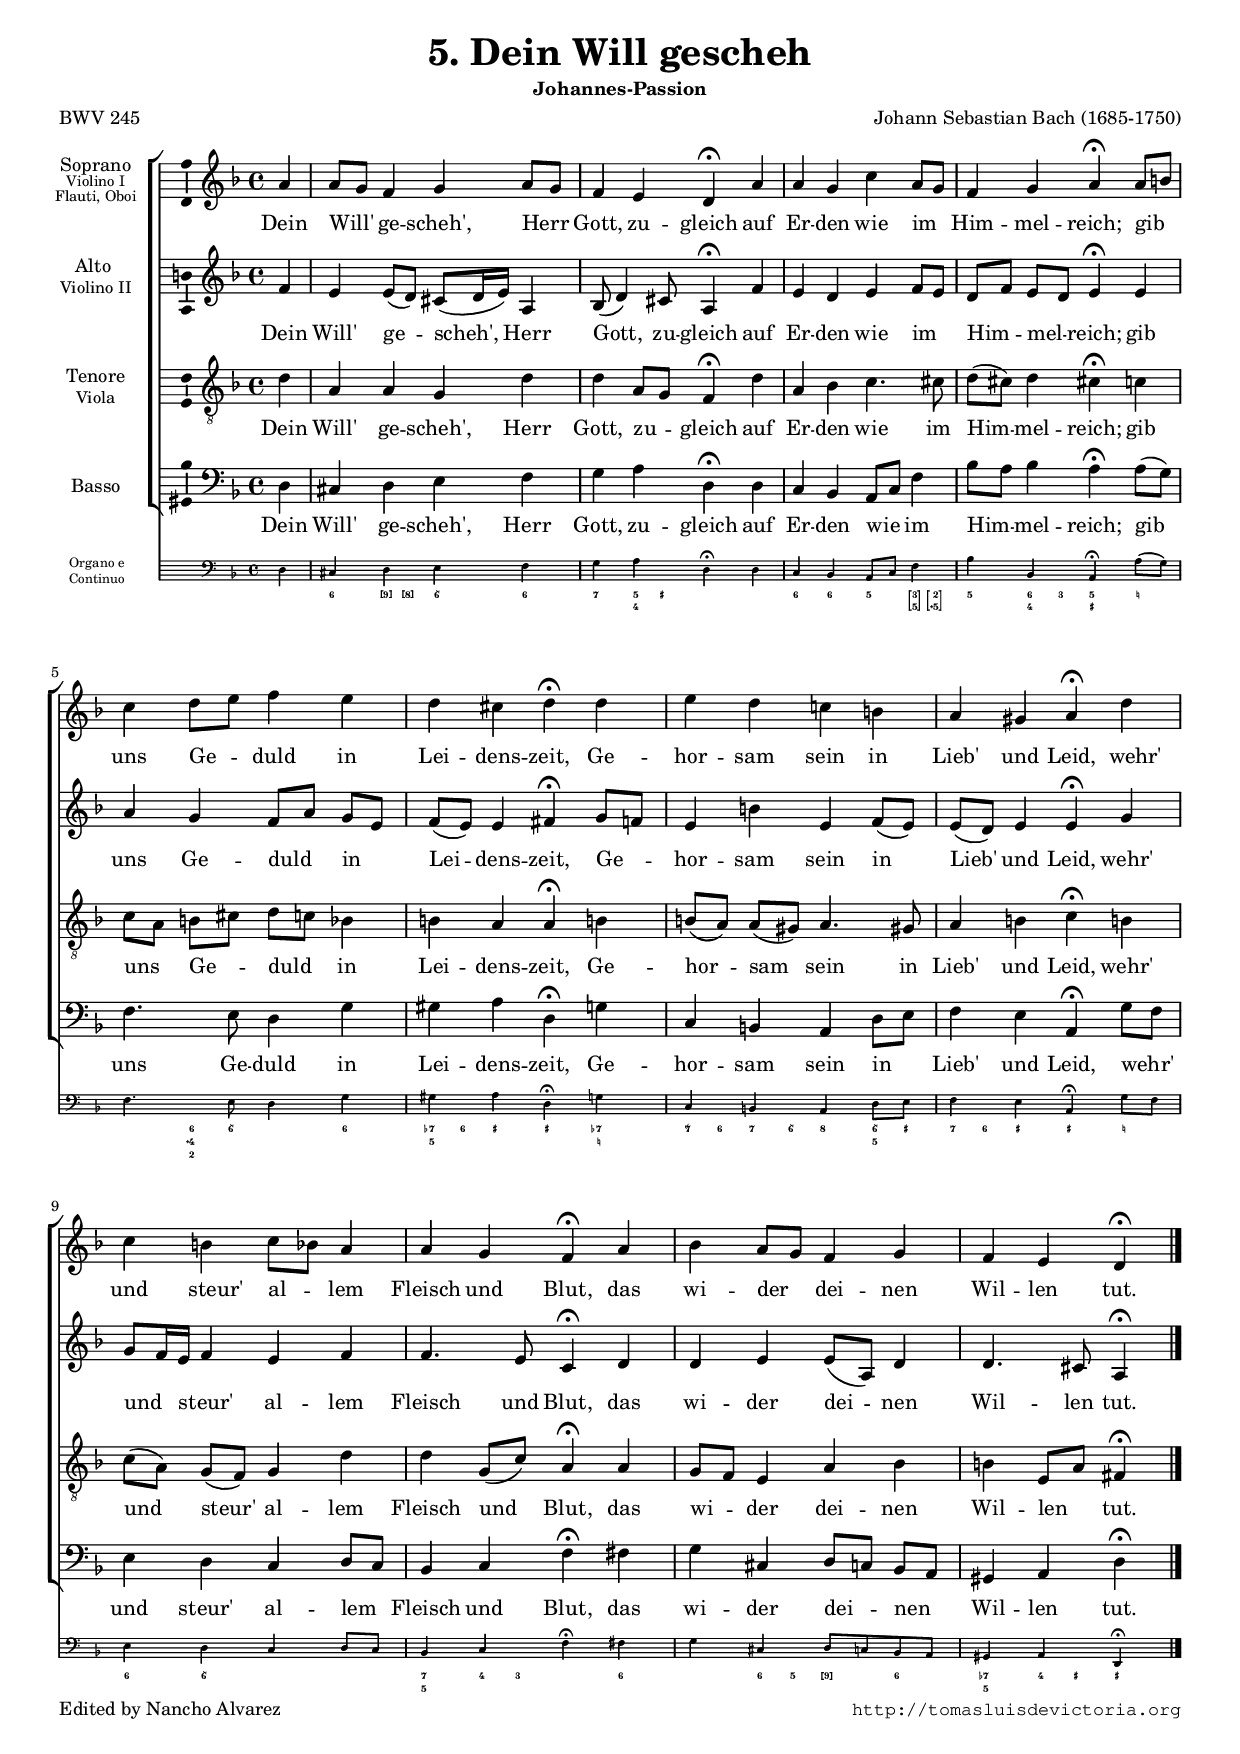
\version "2.22.0"

#(set-default-paper-size "a4")
#(set-global-staff-size 16.2)
#(ly:set-option 'point-and-click #f)
%mobile -s14.0 -i1.0 -m6

italicas=\override LyricText.font-shape = #'italic
rectas=\override LyricText.font-shape = #'upright
ss=\once \set suggestAccidentals = ##t
mtempo={\tempo 4 = 60}
mtempob={\tempo 4 = 30}
mt=#(define-music-function (offset) (number?) ; move lyric text
      #{ \once \override LyricText.X-offset = -$offset #})


htitle="BWV 245 - Dein Will gescheh"
hcomposer="Bach"

\header {
	title=\markup{\fontsize #2 "5. Dein Will gescheh"}
	subtitle=\markup{\smaller "Johannes-Passion"}
%        subsubtitle=\markup{"BWV 245" \vspace #0 }
        composer="Johann Sebastian Bach (1685-1750)"
        pdfauthor=\composer
        %opus="(-)"
	poet=\markup{"BWV 245"}
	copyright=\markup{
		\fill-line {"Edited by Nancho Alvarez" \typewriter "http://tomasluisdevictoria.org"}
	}
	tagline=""
}

global={\key d \minor \time 4/4 \partial 4
        \skip 1*12 \bar "|."
}


cantus=\relative c''{
  a4
  a8[ g] f4 g a8[ g]
  f4 e \mtempob d^\fermata \mtempo a'
  a g c a8[ g]
  f4 g \mtempob a^\fermata \mtempo a8[ b]
  c4 d8[ e] f4 e
  d cis \mtempob d^\fermata \mtempo d
  e d c! b!
  a gis \mtempob a^\fermata \mtempo d
  c b c8[ bes] a4
  a4 g \mtempob f^\fermata \mtempo a
  bes4 a8[ g] f4 g
  f e \mtempob d^\fermata
}

altus=\relative c'{
  f4
  e e8[( d)] cis8[( d16 e]) a,4
  bes8( d4) cis8 a4^\fermata f'
  e d e f8[ e]
  d[ f] e[ d] e4^\fermata e
  a g f8[ a] g[ e]
  f[( e)] e4 fis^\fermata g8[ f]
  e4 b' e, f8[( e)]
  e8[( d)] e4 e^\fermata g
  g8[ f16 e] f4 e f
  f4. e8 c4^\fermata d
  d e e8[( a,)] d4
  d4. cis8 a4^\fermata
}

tenor=\relative c'{
  d4
  a a g d'
  d a8[ g] f4^\fermata d'
  a bes c4. cis8
  d8[( cis)] d4 cis!^\fermata c
  c8[ a] b[ cis] d[ c] bes4
  b4 a a^\fermata b!
  b8[( a)] a([ gis]) a4. gis!8
  a4 b c^\fermata b!
  c8[( a]) g8[( f]) g4 d'
  d g,8[( c]) a4^\fermata a
  g8[ f] e4 a bes
  b4 e,8[ a] fis4^\fermata
}

bassus=\relative c{
  d4
  cis d e f
  g a d,^\fermata d
  c bes a8[ c] f4
  bes8[ a] bes4 a^\fermata a8[( g])
  f4. e8 d4 g
  gis a d,^\fermata g
  c, b a d8[ e]
  f4 e a,^\fermata g'8[ f]
  e4 d c d8[ c]
  bes4 c f^\fermata fis
  g cis, d8[ c] bes[ a]
  gis4 a d^\fermata
}

continuo=\relative c{
  \set autoBeaming=##t
  d4
  cis d e f
  g a d,^\fermata d
  c bes a8[ c] f4
  bes4 bes,4 a^\fermata a'8[( g])
  f4. e8 d4 g
  gis a d,^\fermata g
  c, b a d8[ e]
  f4 e a,^\fermata g'8[ f]
  e4 d c d8[ c]
  bes4 c f^\fermata fis
  g cis, d8[ c bes a]
  gis4 a d,^\fermata

}

cifrado=\figuremode{
 \override FiguredBass.BassFigure #'font-size = #-3
 s4
 <6>4 <[9]>8 <[8]> <6\\>4 <6>
 <7> <5 4>8 <_+> s2
 <6>4 <6> <5> <[3 5]>8 <[2 5\+]>
 <5>4 <6 4>8 <3> <5 _+>4 <_!>
 s4 <6 4\+ 2>8 <6\\> s4 <6>
 <7- 5>8 <6> <_+>4 <_+> <7- _!>
 <7\\>8 <6> <7> <6\\> <8>4 <6\\ 5>8 <_+>
 <7>8 <6> <_+>4 <_+> <_!>
 <6>4 <6\\> s2
 <7 5>4 <4>8 <3> s4 <6>
 s4 <6>8 <5> <[9]>4 <6>
 <7- 5> <4>8 <_+> <_+>4
}


textocantus=\lyricmode{
Dein Will' ge -- scheh', Herr Gott, zu -- gleich
auf Er -- den wie im Him -- mel -- reich;
gib uns Ge -- duld in Lei -- dens -- zeit, % gieb
Ge -- hor -- sam sein in Lieb' und Leid,
\mt #1.5
wehr' und
\mt #1.5
steur' al -- lem Fleisch und Blut,
das wi -- der dei -- nen Wil -- len tut. % thut
}

textoaltus=\lyricmode{
Dein Will' ge -- scheh', Herr Gott, zu -- gleich
auf Er -- den wie im Him -- mel -- reich;
gib uns Ge -- duld in Lei -- dens -- zeit, % gieb
Ge -- hor -- sam sein in Lieb' und Leid,
wehr' und steur' al -- lem Fleisch und Blut,
das wi -- der dei -- nen Wil -- len tut. % thut

}

textotenor=\lyricmode{
Dein Will' ge -- scheh', Herr Gott, zu -- gleich
auf Er -- den wie im Him -- mel -- reich;
gib uns Ge -- duld in Lei -- dens -- zeit, % gieb
Ge -- hor -- sam sein in Lieb' und Leid,
wehr' und steur' al -- lem Fleisch und Blut,
das wi -- der dei -- nen Wil -- len tut. % thut

}

textobassus=\lyricmode{
Dein Will' ge -- scheh', Herr Gott, zu -- gleich
auf Er -- den wie im Him -- mel -- reich;
gib uns Ge -- duld in Lei -- dens -- zeit, % gieb
Ge -- hor -- sam sein in Lieb' und Leid,
wehr' und steur' al -- lem Fleisch und Blut,
das wi -- der dei -- nen Wil -- len tut. % thut

}



\score {\transpose c' c'{

<<
\new ChoirStaff<<

	\new Staff <<\global
	\new Voice="v1" {
		\set Staff.instrumentName=\markup{\smaller \center-column {\larger "Soprano" \smaller \raise #.9 "Violino I" \smaller \raise #1.8 "Flauti, Oboi"}}
		\clef "treble"
		\cantus }
	\new Lyrics \lyricsto "v1" {\textocantus }
	>>

	\new Staff <<\global
	\new Voice="v2" {
		\set Staff.instrumentName=\markup{\center-column {"Alto " \raise #.5 \smaller "Violino II" }}
		\clef "treble"
		\altus }
	\new Lyrics \lyricsto "v2" {\textoaltus }
	>>
	
	\new Staff <<\global
	\new Voice="v3" {
		\set Staff.instrumentName=\markup{\center-column {"Tenore" \raise #.5 \smaller "Viola"}}
		\clef "G_8"
		\tenor }
	\new Lyrics \lyricsto "v3" {\textotenor }
	>>

	\new Staff <<\global
	\new Voice="v4" {
		\set Staff.instrumentName="Basso"
		\clef "bass"
		\bassus }
	\new Lyrics \lyricsto "v4" {\textobassus }
	>>

>>
	\new Staff \with{
          \remove Ambitus_engraver
          fontSize = #-4
          \override StaffSymbol #'staff-space = #(magstep -5)
      	}<<\global
	\new Voice="v5" {
		\set Staff.instrumentName=\markup{\larger \center-column{"Organo e" \raise #1.5 "Continuo"}}
		\clef "bass"
		\continuo }
	\new FiguredBass {\cifrado }
	>>

>>

	} % transpose

\layout{ 
	\context {\Lyrics 
		\override VerticalAxisGroup.staff-affinity = #UP
		\override VerticalAxisGroup.nonstaff-relatedstaff-spacing =
			#'((basic-distance . 0) (minimum-distance . 0) (padding . 1))
		\override LyricText.font-size = #1.2
		\override LyricHyphen.minimum-distance = #0.5
	}
	\context {\Score 
		tempoHideNote = ##t
		\override BarNumber.padding = #2 
	}
	\context {\Voice 
		%melismaBusyProperties = #'()
		autoBeaming = ##f
	}
	\context {\Staff 
                %\RemoveEmptyStaves
                %\override VerticalAxisGroup.remove-first = ##t
%		\override VerticalAxisGroup.staff-staff-spacing =
%			#'((basic-distance . 11) (minimum-distance . 0) (padding . 1))
		\consists Ambitus_engraver 
		\override LigatureBracket.padding = #1
	}
}

%\midi { \mtempo }

}


\paper{
	evenHeaderMarkup=\markup  \fill-line { \fromproperty #'page:page-number-string \htitle \hcomposer }
	oddHeaderMarkup= \markup  \fill-line { \on-the-fly #not-first-page \hcomposer \on-the-fly #not-first-page \htitle \on-the-fly #not-first-page \fromproperty #'page:page-number-string }
	%system-count=20
	%page-count = 1
	systems-per-page = 3
	ragged-last-bottom = ##f
	indent=1.7\cm
	system-system-spacing =
	#'((basic-distance . 20) (minimum-distance . 0) (padding . 5))
	top-system-spacing = % header
	#'((basic-distance . 8) (minimum-distance . 0) (padding . 0))
	last-bottom-spacing = % footer
	#'((basic-distance . 10) (minimum-distance . 0) (padding . 0))
	markup-system-spacing.padding = #1.5
}



